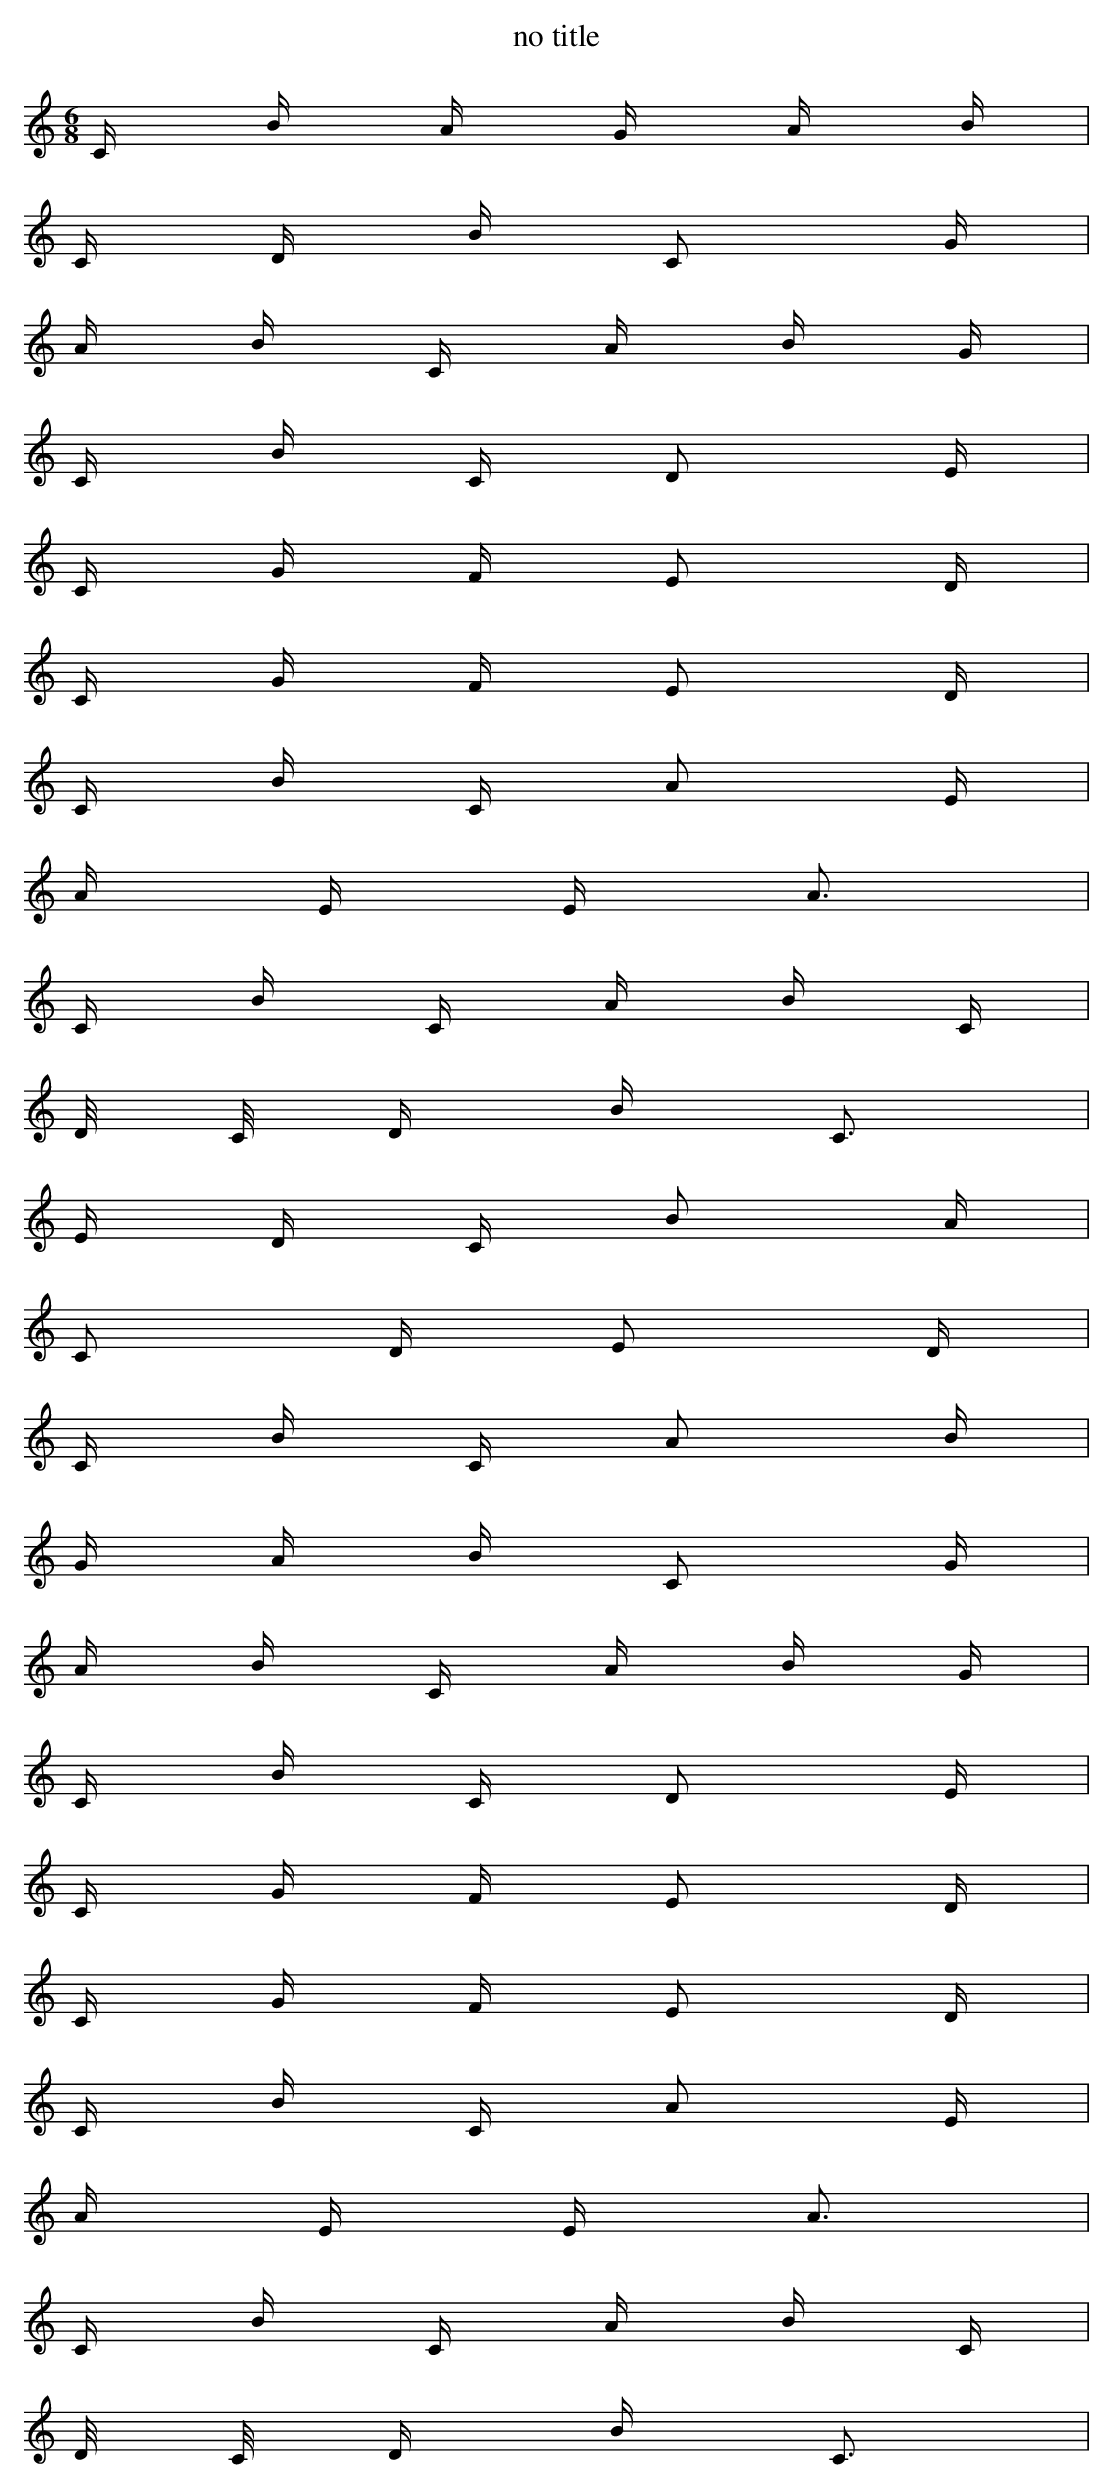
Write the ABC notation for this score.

X:1
T:no title
M:6/8
K:C
C/2 B/2 A/2 G/2 A/2 B/2 |
 C/2 D/2 B/2 C G/2 |
 A/2 B/2 C/2 A/2 B/2 G/2 |
 C/2 B/2 C/2 D E/2 |
 C/2 G/2 F/2 E D/2 |
 C/2 G/2 F/2 E D/2 |
 C/2 B/2 C/2 A E/2 |
 A/2 E/2 E/2 A3/2 |
 C/2 B/2 C/2 A/2 B/2 C/2 |
 D/4 C/4 D/2 B/2 C3/2 |
 E/2 D/2 C/2 B A/2 |
 C D/2 E D/2 |
 C/2 B/2 C/2 A B/2 |
 G/2 A/2 B/2 C G/2 |
 A/2 B/2 C/2 A/2 B/2 G/2 |
 C/2 B/2 C/2 D E/2 |
 C/2 G/2 F/2 E D/2 |
 C/2 G/2 F/2 E D/2 |
 C/2 B/2 C/2 A E/2 |
 A/2 E/2 E/2 A3/2 |
 C/2 B/2 C/2 A/2 B/2 C/2 |
 D/4 C/4 D/2 B/2 C3/2 |
